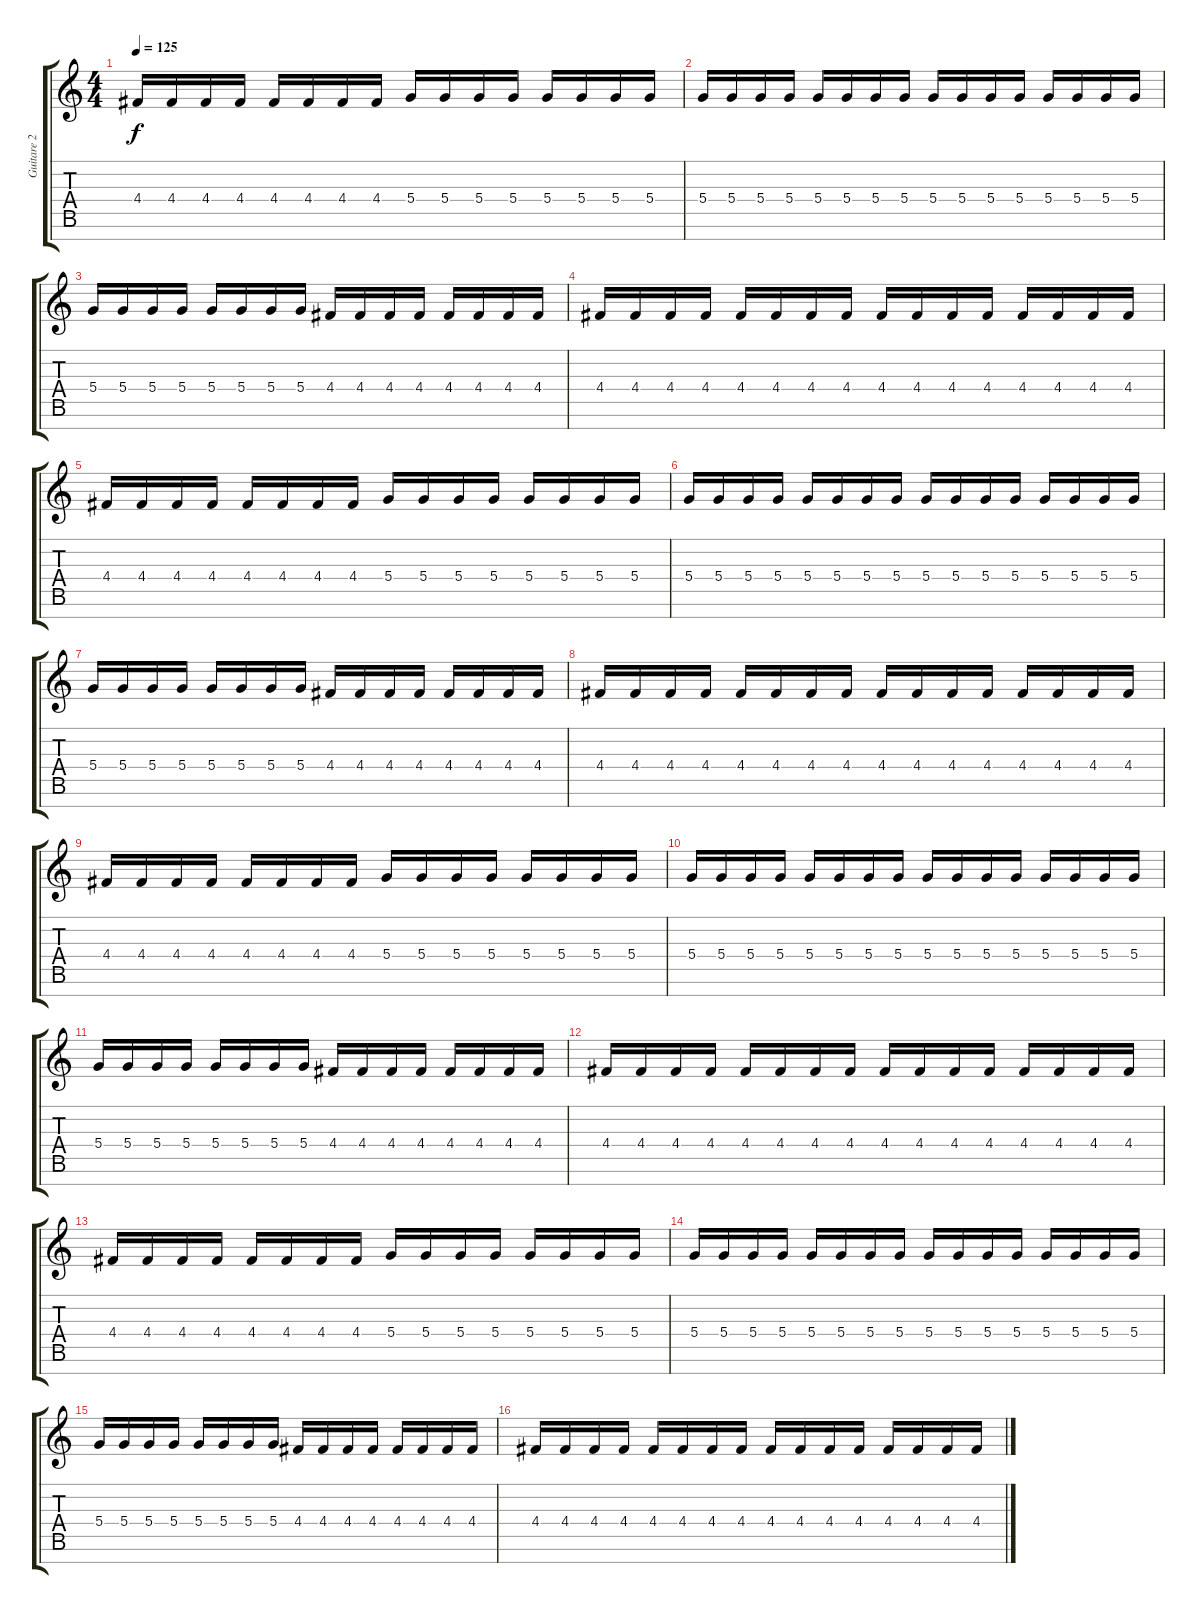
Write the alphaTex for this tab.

\track ("Guitare 2" "Guitare 2") {instrument distortionguitar}
\staff {score tabs}
\tuning (E4 B3 G3 D3 A2 E2 B1) {hide}
\ts (4 4)
\tempo 125
\clef g2
\ks c
4.4.16{dy f} 4.4.16 4.4.16 4.4.16 4.4.16 4.4.16 4.4.16 4.4.16 5.4.16 5.4.16 5.4.16 5.4.16 5.4.16 5.4.16 5.4.16 5.4.16 |
5.4.16 5.4.16 5.4.16 5.4.16 5.4.16 5.4.16 5.4.16 5.4.16 5.4.16 5.4.16 5.4.16 5.4.16 5.4.16 5.4.16 5.4.16 5.4.16 |
5.4.16 5.4.16 5.4.16 5.4.16 5.4.16 5.4.16 5.4.16 5.4.16 4.4.16 4.4.16 4.4.16 4.4.16 4.4.16 4.4.16 4.4.16 4.4.16 |
4.4.16 4.4.16 4.4.16 4.4.16 4.4.16 4.4.16 4.4.16 4.4.16 4.4.16 4.4.16 4.4.16 4.4.16 4.4.16 4.4.16 4.4.16 4.4.16 |
4.4.16 4.4.16 4.4.16 4.4.16 4.4.16 4.4.16 4.4.16 4.4.16 5.4.16 5.4.16 5.4.16 5.4.16 5.4.16 5.4.16 5.4.16 5.4.16 |
5.4.16 5.4.16 5.4.16 5.4.16 5.4.16 5.4.16 5.4.16 5.4.16 5.4.16 5.4.16 5.4.16 5.4.16 5.4.16 5.4.16 5.4.16 5.4.16 |
5.4.16 5.4.16 5.4.16 5.4.16 5.4.16 5.4.16 5.4.16 5.4.16 4.4.16 4.4.16 4.4.16 4.4.16 4.4.16 4.4.16 4.4.16 4.4.16 |
4.4.16 4.4.16 4.4.16 4.4.16 4.4.16 4.4.16 4.4.16 4.4.16 4.4.16 4.4.16 4.4.16 4.4.16 4.4.16 4.4.16 4.4.16 4.4.16 |
4.4.16 4.4.16 4.4.16 4.4.16 4.4.16 4.4.16 4.4.16 4.4.16 5.4.16 5.4.16 5.4.16 5.4.16 5.4.16 5.4.16 5.4.16 5.4.16 |
5.4.16 5.4.16 5.4.16 5.4.16 5.4.16 5.4.16 5.4.16 5.4.16 5.4.16 5.4.16 5.4.16 5.4.16 5.4.16 5.4.16 5.4.16 5.4.16 |
5.4.16 5.4.16 5.4.16 5.4.16 5.4.16 5.4.16 5.4.16 5.4.16 4.4.16 4.4.16 4.4.16 4.4.16 4.4.16 4.4.16 4.4.16 4.4.16 |
4.4.16 4.4.16 4.4.16 4.4.16 4.4.16 4.4.16 4.4.16 4.4.16 4.4.16 4.4.16 4.4.16 4.4.16 4.4.16 4.4.16 4.4.16 4.4.16 |
4.4.16 4.4.16 4.4.16 4.4.16 4.4.16 4.4.16 4.4.16 4.4.16 5.4.16 5.4.16 5.4.16 5.4.16 5.4.16 5.4.16 5.4.16 5.4.16 |
5.4.16 5.4.16 5.4.16 5.4.16 5.4.16 5.4.16 5.4.16 5.4.16 5.4.16 5.4.16 5.4.16 5.4.16 5.4.16 5.4.16 5.4.16 5.4.16 |
5.4.16 5.4.16 5.4.16 5.4.16 5.4.16 5.4.16 5.4.16 5.4.16 4.4.16 4.4.16 4.4.16 4.4.16 4.4.16 4.4.16 4.4.16 4.4.16 |
4.4.16 4.4.16 4.4.16 4.4.16 4.4.16 4.4.16 4.4.16 4.4.16 4.4.16 4.4.16 4.4.16 4.4.16 4.4.16 4.4.16 4.4.16 4.4.16
